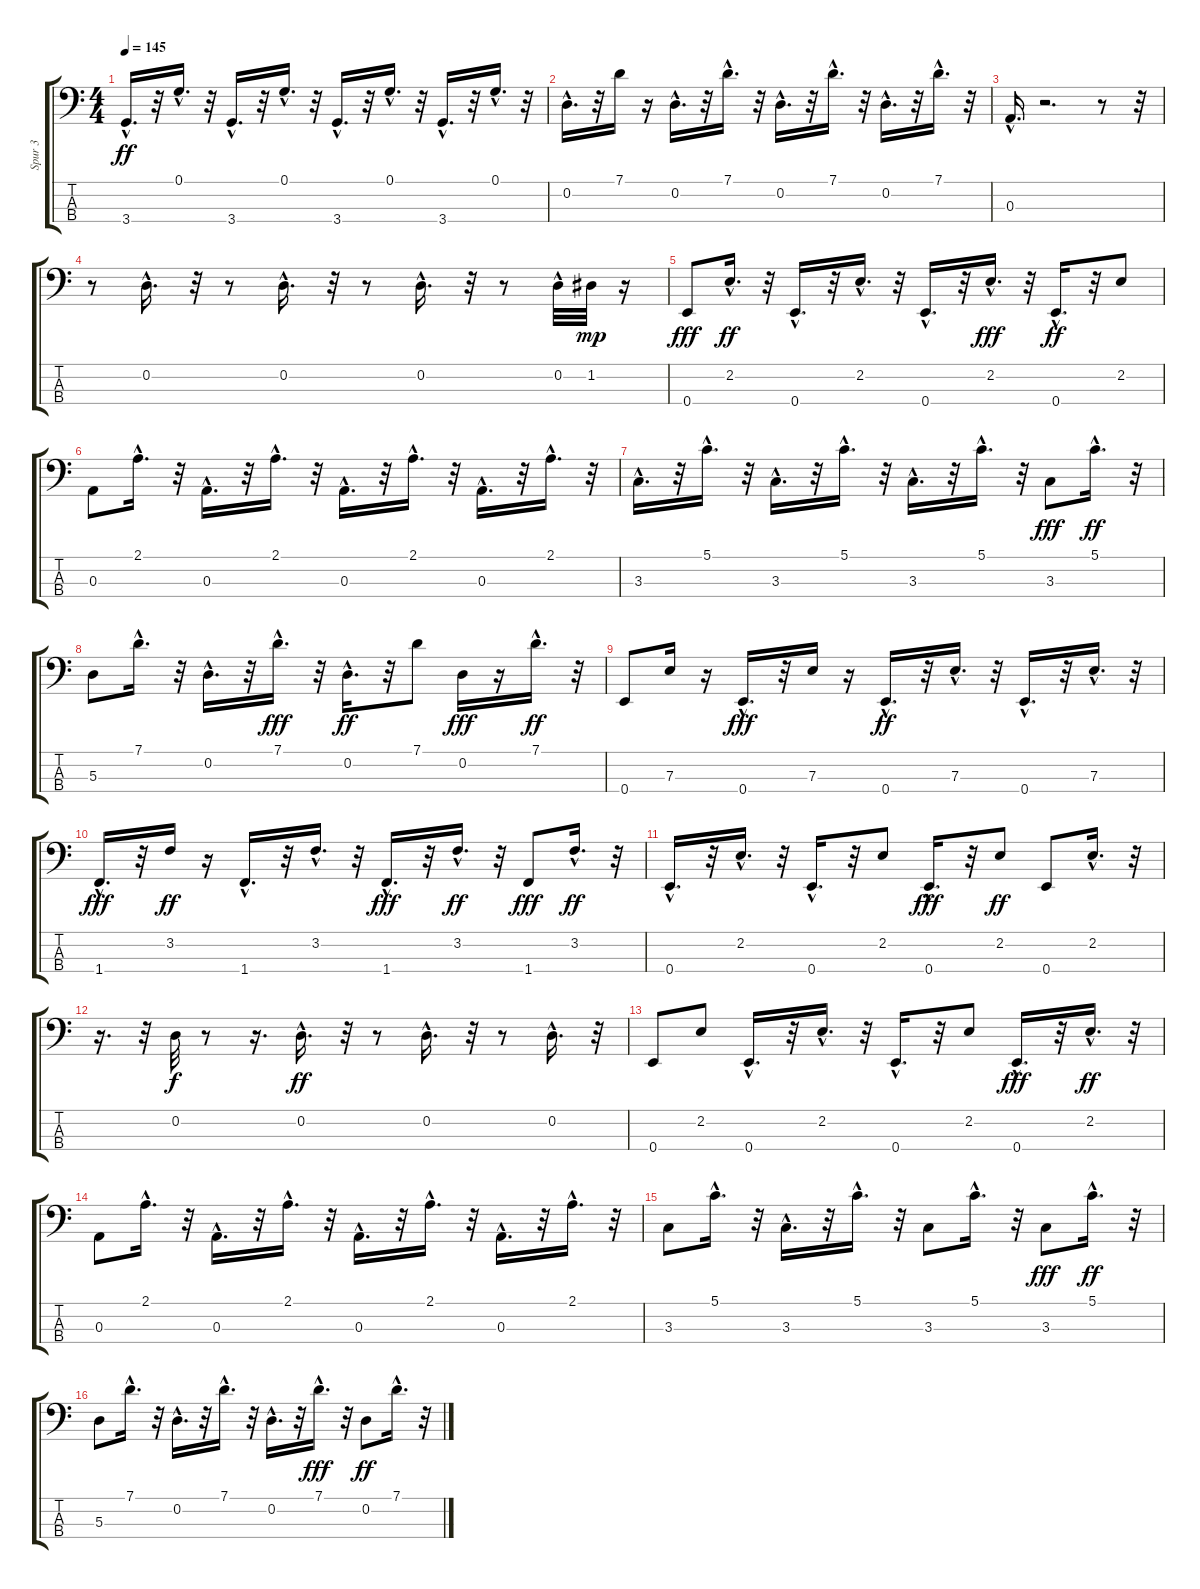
\track ("Spur 3" "Spur 3") {instrument electricbassfinger}
\staff {score tabs}
\tuning (G2 D2 A1 E1) {hide}
\ts (4 4)
\tempo 145
\clef f4
\ks c
3.4{hac}.16{d dy ff} r.32 0.1{hac}.16{d} r.32 3.4{hac}.16{d} r.32 0.1{hac}.16{d} r.32 3.4{hac}.16{d} r.32 0.1{hac}.16{d} r.32 3.4{hac}.16{d} r.32 0.1{hac}.16{d} r.32 |
0.2{hac}.16{d} r.32 7.1.16 r.16 0.2{hac}.16{d} r.32 7.1{hac}.16{d} r.32 0.2{hac}.16{d} r.32 7.1{hac}.16{d} r.32 0.2{hac}.16{d} r.32 7.1{hac}.16{d} r.32 |
0.3{hac}.16{d} r.2{d} r.8 r.32 |
r.8 0.2{hac}.16{d} r.32 r.8 0.2{hac}.16{d} r.32 r.8 0.2{hac}.16{d} r.32 r.8 0.2{hac}.32 1.2.32{dy mp} r.16 |
0.4.8{dy fff} 2.2{hac}.16{d dy ff} r.32 0.4{hac}.16{d} r.32 2.2{hac}.16{d} r.32 0.4{hac}.16{d} r.32 2.2{hac}.16{d dy fff} r.32 0.4{hac}.16{d dy ff} r.32 2.2.8 |
0.3.8 2.1{hac}.16{d} r.32 0.3{hac}.16{d} r.32 2.1{hac}.16{d} r.32 0.3{hac}.16{d} r.32 2.1{hac}.16{d} r.32 0.3{hac}.16{d} r.32 2.1{hac}.16{d} r.32 |
3.3{hac}.16{d} r.32 5.1{hac}.16{d} r.32 3.3{hac}.16{d} r.32 5.1{hac}.16{d} r.32 3.3{hac}.16{d} r.32 5.1{hac}.16{d} r.32 3.3.8{dy fff} 5.1{hac}.16{d dy ff} r.32 |
5.3.8 7.1{hac}.16{d} r.32 0.2{hac}.16{d} r.32 7.1{hac}.16{d dy fff} r.32 0.2{hac}.16{d dy ff} r.32 7.1.8 0.2.16{dy fff} r.16 7.1{hac}.16{d dy ff} r.32 |
0.4.8 7.3.16 r.16 0.4{hac}.16{d dy fff} r.32 7.3.16 r.16 0.4{hac}.16{d dy ff} r.32 7.3{hac}.16{d} r.32 0.4{hac}.16{d} r.32 7.3{hac}.16{d} r.32 |
1.4{hac}.16{d dy fff} r.32 3.2.16{dy ff} r.16 1.4{hac}.16{d} r.32 3.2{hac}.16{d} r.32 1.4{hac}.16{d dy fff} r.32 3.2{hac}.16{d dy ff} r.32 1.4.8{dy fff} 3.2{hac}.16{d dy ff} r.32 |
0.4{hac}.16{d} r.32 2.2{hac}.16{d} r.32 0.4{hac}.16{d} r.32 2.2.8 0.4{hac}.16{d dy fff} r.32 2.2.8{dy ff} 0.4.8 2.2{hac}.16{d} r.32 |
r.16{d} r.32 0.2.32{dy f} r.8 r.16{d} 0.2{hac}.16{d dy ff} r.32 r.8 0.2{hac}.16{d} r.32 r.8 0.2{hac}.16{d} r.32 |
0.4.8 2.2.8 0.4{hac}.16{d} r.32 2.2{hac}.16{d} r.32 0.4{hac}.16{d} r.32 2.2.8 0.4{hac}.16{d dy fff} r.32 2.2{hac}.16{d dy ff} r.32 |
0.3.8 2.1{hac}.16{d} r.32 0.3{hac}.16{d} r.32 2.1{hac}.16{d} r.32 0.3{hac}.16{d} r.32 2.1{hac}.16{d} r.32 0.3{hac}.16{d} r.32 2.1{hac}.16{d} r.32 |
3.3.8 5.1{hac}.16{d} r.32 3.3{hac}.16{d} r.32 5.1{hac}.16{d} r.32 3.3.8 5.1{hac}.16{d} r.32 3.3.8{dy fff} 5.1{hac}.16{d dy ff} r.32 |
5.3.8 7.1{hac}.16{d} r.32 0.2{hac}.16{d} r.32 7.1{hac}.16{d} r.32 0.2{hac}.16{d} r.32 7.1{hac}.16{d dy fff} r.32 0.2.8{dy ff} 7.1{hac}.16{d} r.32
